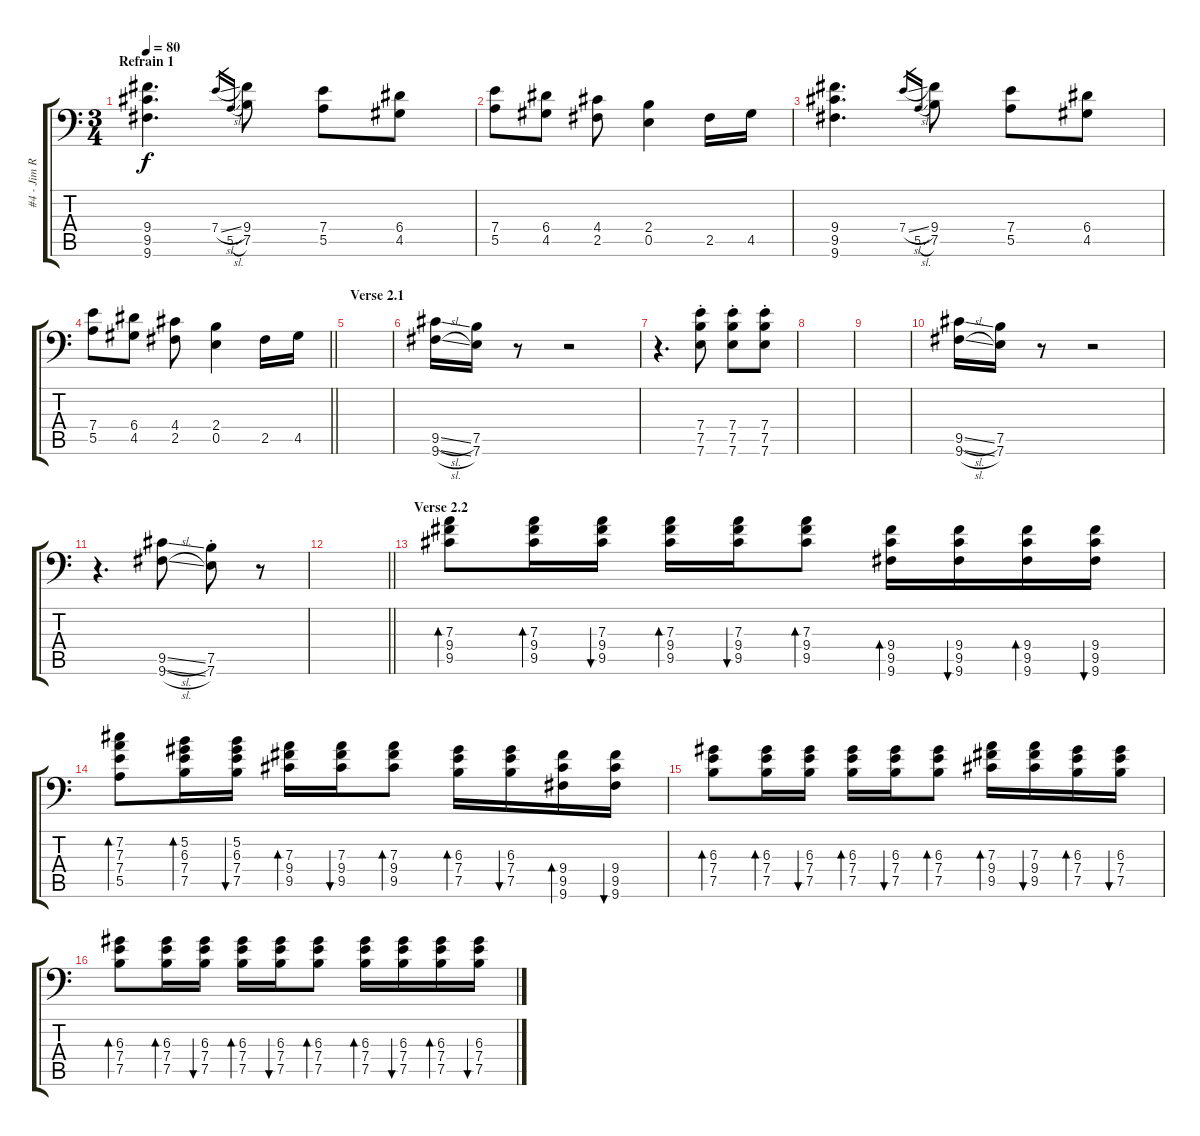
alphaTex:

\track ("#4 - Jim Root" "#4 - Jim R") {instrument overdrivenguitar}
\staff {score tabs}
\tuning (B3 Gb3 D3 A2 E2 A1) {hide}
\ts (3 4)
\section ("" "Refrain 1")
\tempo 80
\clef f4
\ks c
(9.4 9.5 9.6).4{d dy f volume 13 instrument distortionguitar} 7.4{sl}.16{gr} 5.5{sl}.16{gr} (9.4 7.5).8 (7.4 5.5).8 (6.4 4.5).8 |
(7.4 5.5).8 (6.4 4.5).8 (4.4 2.5).8 (2.4 0.5).4 2.5.16 4.5.16 |
(9.4 9.5 9.6).4{d} 7.4{sl}.16{gr} 5.5{sl}.16{gr} (9.4 7.5).8 (7.4 5.5).8 (6.4 4.5).8 |
\barLineRight lightlight
(7.4 5.5).8 (6.4 4.5).8 (4.4 2.5).8 (2.4 0.5).4 2.5.16 4.5.16 |
\section ("" "Verse 2.1")
|
(9.5{sl} 9.6{sl}).16 (7.5 7.6).16 r.8 r.2 |
r.4{d} (7.4{st} 7.5{st} 7.6{st}).8 (7.4{st} 7.5{st} 7.6{st}).8 (7.4{st} 7.5{st} 7.6{st}).8 |
|
|
(9.5{sl} 9.6{sl}).16 (7.5 7.6).16 r.8 r.2 |
r.4{d} (9.5{sl} 9.6{sl}).8 (7.5{st} 7.6{st}).8 r.8 |
\barLineRight lightlight
|
\section ("" "Verse 2.2")
(7.3 9.4 9.5).8{bd 120 volume 9 instrument acousticguitarsteel} (7.3 9.4 9.5).16{bd 120} (7.3 9.4 9.5).16{bu 120} (7.3 9.4 9.5).16{bd 120} (7.3 9.4 9.5).16{bu 120} (7.3 9.4 9.5).8{bd 120} (9.4 9.5 9.6).16{bd 120} (9.4 9.5 9.6).16{bu 120} (9.4 9.5 9.6).16{bd 120} (9.4 9.5 9.6).16{bu 120} |
(7.2 7.3 7.4 5.5).8{bd 120} (5.2 6.3 7.4 7.5).16{bd 120} (5.2 6.3 7.4 7.5).16{bu 120} (7.3 9.4 9.5).16{bd 120} (7.3 9.4 9.5).16{bu 120} (7.3 9.4 9.5).8{bd 120} (6.3 7.4 7.5).16{bd 120} (6.3 7.4 7.5).16{bu 120} (9.4 9.5 9.6).16{bd 120} (9.4 9.5 9.6).16{bu 120} |
(6.3 7.4 7.5).8{bd 120} (6.3 7.4 7.5).16{bd 120} (6.3 7.4 7.5).16{bu 120} (6.3 7.4 7.5).16{bd 120} (6.3 7.4 7.5).16{bu 120} (6.3 7.4 7.5).8{bd 120} (7.3 9.4 9.5).16{bd 120} (7.3 9.4 9.5).16{bu 120} (6.3 7.4 7.5).16{bd 120} (6.3 7.4 7.5).16{bu 120} |
(6.3 7.4 7.5).8{bd 120} (6.3 7.4 7.5).16{bd 120} (6.3 7.4 7.5).16{bu 120} (6.3 7.4 7.5).16{bd 120} (6.3 7.4 7.5).16{bu 120} (6.3 7.4 7.5).8{bd 120} (6.3 7.4 7.5).16{bd 120} (6.3 7.4 7.5).16{bu 120} (6.3 7.4 7.5).16{bd 120} (6.3 7.4 7.5).16{bu 120}
